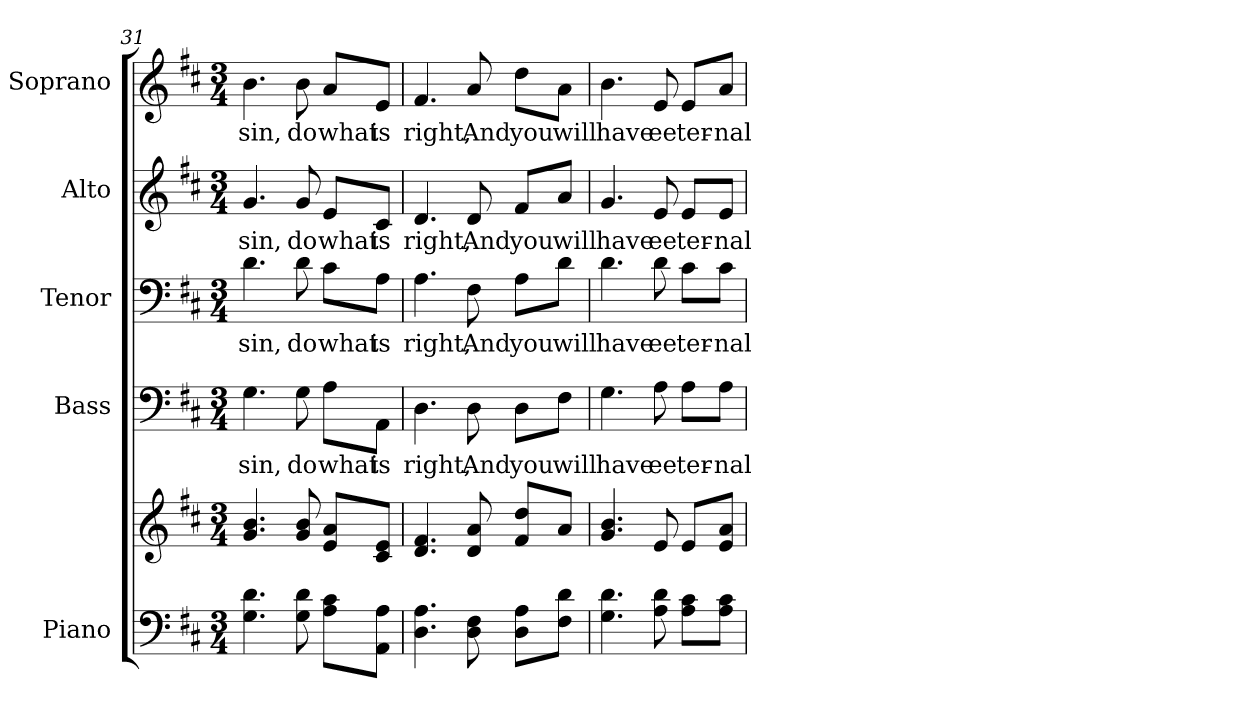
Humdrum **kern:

**kern	**kern	**kern	**text	**kern	**text	**kern	**text	**kern	**text
*part5	*part5	*part4	*part4	*part3	*part3	*part2	*part2	*part1	*part1
*staff6	*staff5	*staff4	*staff4	*staff3	*staff3	*staff2	*staff2	*staff1	*staff1
*I"Piano	*	*I"Bass	*	*I"Tenor	*	*I"Alto	*	*I"Soprano	*
*I'Pno.	*	*I'B.	*	*I'T.	*	*I'A.	*	*I'S.	*
!!LO:PB:g=z
*clefF4	*clefG2	*clefF4	*	*clefF4	*	*clefG2	*	*clefG2	*
*k[f#c#]	*k[f#c#]	*k[f#c#]	*	*k[f#c#]	*	*k[f#c#]	*	*k[f#c#]	*
*D:	*D:	*D:	*	*D:	*	*D:	*	*D:	*
*M3/4	*M3/4	*M3/4	*	*M3/4	*	*M3/4	*	*M3/4	*
=31	=31	=31	=31	=31	=31	=31	=31	=31	=31
!	!	!	!LO:LY:b:color=#000000	!	!	!	!	!	!
!	!	!	!	!	!LO:LY:b:color=#000000	!	!	!	!
!	!	!	!	!	!	!	!LO:LY:b:color=#000000	!	!
!	!	!	!	!	!	!	!	!	!LO:LY:b:color=#000000
4.Gi\ 4.di	4.gi/ 4.bi	4.Gi\	sin,	4.di\	sin,	4.gi/	sin,	4.bi\	sin,
!	!	!	!LO:LY:b:color=#000000	!	!	!	!	!	!
!	!	!	!	!	!LO:LY:b:color=#000000	!	!	!	!
!	!	!	!	!	!	!	!LO:LY:b:color=#000000	!	!
!	!	!	!	!	!	!	!	!	!LO:LY:b:color=#000000
8Gi\ 8di	8gi/ 8bi	8Gi\	do	8di\	do	8gi/	do	8bi\	do
!	!	!	!LO:LY:b:color=#000000	!	!	!	!	!	!
!	!	!	!	!	!LO:LY:b:color=#000000	!	!	!	!
!	!	!	!	!	!	!	!LO:LY:b:color=#000000	!	!
!	!	!	!	!	!	!	!	!	!LO:LY:b:color=#000000
8Ai\ 8c#i\L	8ei/ 8ai/L	8Ai\L	what	8c#i\L	what	8ei/L	what	8ai/L	what
!	!	!	!LO:LY:b:color=#000000	!	!	!	!	!	!
!	!	!	!	!	!LO:LY:b:color=#000000	!	!	!	!
!	!	!	!	!	!	!	!LO:LY:b:color=#000000	!	!
!	!	!	!	!	!	!	!	!	!LO:LY:b:color=#000000
8AAi\ 8Ai\J	8c#i/ 8ei/J	8AAi\J	is	8Ai\J	is	8c#i/J	is	8ei/J	is
=32	=32	=32	=32	=32	=32	=32	=32	=32	=32
!	!	!	!LO:LY:b:color=#000000	!	!	!	!	!	!
!	!	!	!	!	!LO:LY:b:color=#000000	!	!	!	!
!	!	!	!	!	!	!	!LO:LY:b:color=#000000	!	!
!	!	!	!	!	!	!	!	!	!LO:LY:b:color=#000000
4.Di\ 4.Ai	4.di/ 4.f#i	4.Di\	right,	4.Ai\	right,	4.di/	right,	4.f#i/	right,
!	!	!	!LO:LY:b:color=#000000	!	!	!	!	!	!
!	!	!	!	!	!LO:LY:b:color=#000000	!	!	!	!
!	!	!	!	!	!	!	!LO:LY:b:color=#000000	!	!
!	!	!	!	!	!	!	!	!	!LO:LY:b:color=#000000
8Di\ 8F#i	8di/ 8ai	8Di\	And	8F#i\	And	8di/	And	8ai/	And
!	!	!	!LO:LY:b:color=#000000	!	!	!	!	!	!
!	!	!	!	!	!LO:LY:b:color=#000000	!	!	!	!
!	!	!	!	!	!	!	!LO:LY:b:color=#000000	!	!
!	!	!	!	!	!	!	!	!	!LO:LY:b:color=#000000
8Di\ 8Ai\L	8f#i/ 8ddi/L	8Di\L	you	8Ai\L	you	8f#i/L	you	8ddi\L	you
!	!	!	!LO:LY:b:color=#000000	!	!	!	!	!	!
!	!	!	!	!	!LO:LY:b:color=#000000	!	!	!	!
!	!	!	!	!	!	!	!LO:LY:b:color=#000000	!	!
!	!	!	!	!	!	!	!	!	!LO:LY:b:color=#000000
8F#i\ 8di\J	8ai/J	8F#i\J	will	8di\J	will	8ai/J	will	8ai\J	will
=33	=33	=33	=33	=33	=33	=33	=33	=33	=33
!	!	!	!LO:LY:b:color=#000000	!	!	!	!	!	!
!	!	!	!	!	!LO:LY:b:color=#000000	!	!	!	!
!	!	!	!	!	!	!	!LO:LY:b:color=#000000	!	!
!	!	!	!	!	!	!	!	!	!LO:LY:b:color=#000000
4.Gi\ 4.di	4.gi/ 4.bi	4.Gi\	have	4.di\	have	4.gi/	have	4.bi\	have
!	!	!	!LO:LY:b:color=#000000	!	!	!	!	!	!
!	!	!	!	!	!LO:LY:b:color=#000000	!	!	!	!
!	!	!	!	!	!	!	!LO:LY:b:color=#000000	!	!
!	!	!	!	!	!	!	!	!	!LO:LY:b:color=#000000
8Ai\ 8di	8ei/	8Ai\	ee	8di\	ee	8ei/	ee	8ei/	ee
!	!	!	!LO:LY:b:color=#000000	!	!	!	!	!	!
!	!	!	!	!	!LO:LY:b:color=#000000	!	!	!	!
!	!	!	!	!	!	!	!LO:LY:b:color=#000000	!	!
!	!	!	!	!	!	!	!	!	!LO:LY:b:color=#000000
8Ai\ 8c#i\L	8ei/L	8Ai\L	ter-	8c#i\L	ter-	8ei/L	ter-	8ei/L	ter-
!	!	!	!LO:LY:b:color=#000000	!	!	!	!	!	!
!	!	!	!	!	!LO:LY:b:color=#000000	!	!	!	!
!	!	!	!	!	!	!	!LO:LY:b:color=#000000	!	!
!	!	!	!	!	!	!	!	!	!LO:LY:b:color=#000000
8Ai\ 8c#i\J	8ei/ 8ai/J	8Ai\J	-nal	8c#i\J	-nal	8ei/J	-nal	8ai/J	-nal
=	=	=	=	=	=	=	=	=	=
*-	*-	*-	*-	*-	*-	*-	*-	*-	*-
